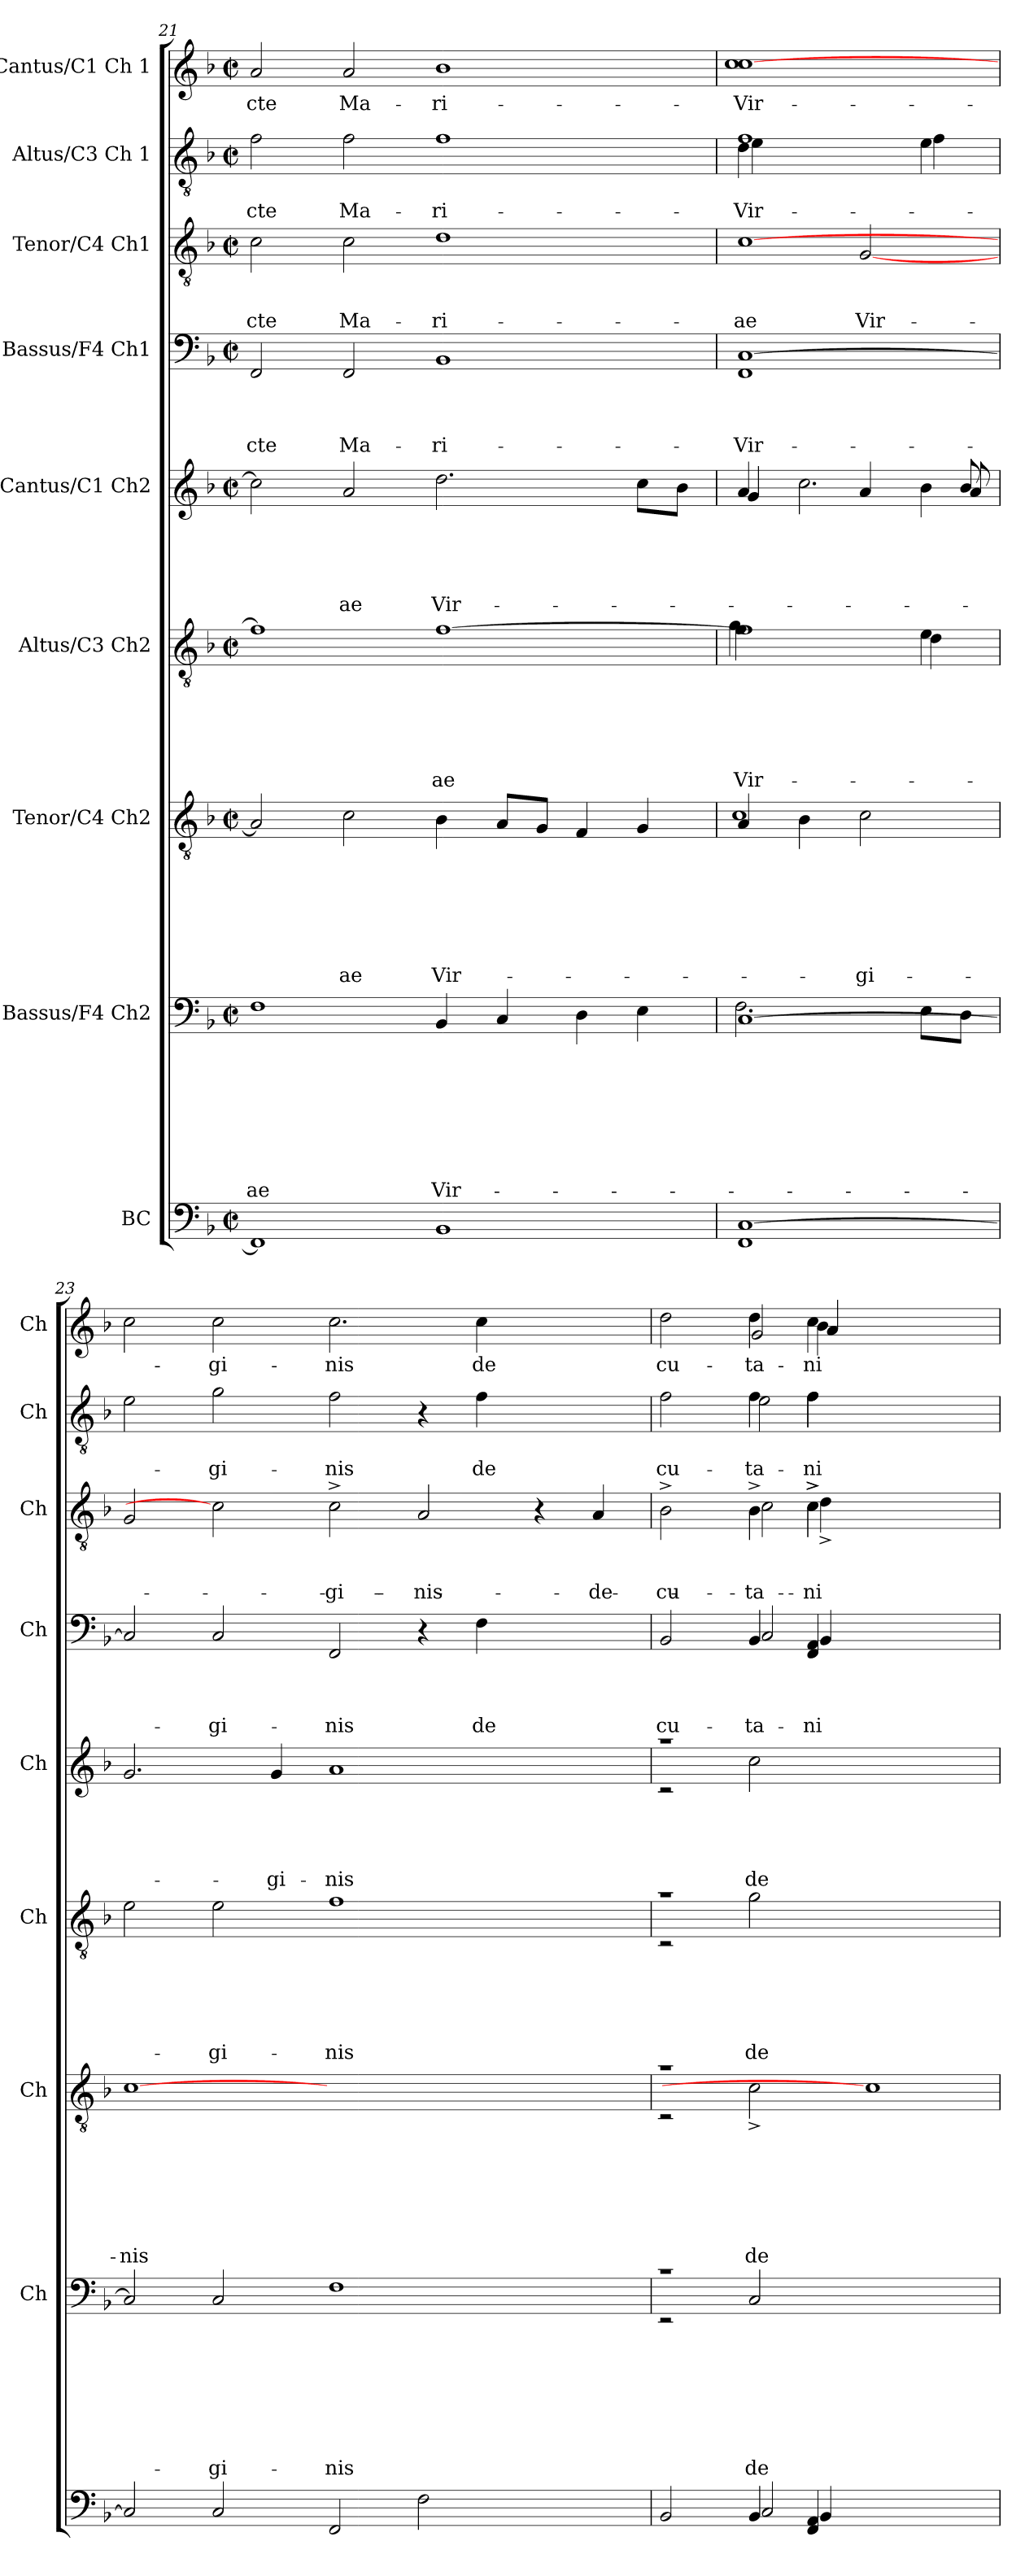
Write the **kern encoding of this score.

**kern	**kern	**text	**text	**text	**text	**text	**text	**text	**text	**kern	**text	**text	**text	**text	**text	**text	**text	**kern	**text	**text	**text	**text	**text	**text	**kern	**text	**text	**text	**text	**text	**kern	**text	**text	**text	**text	**kern	**text	**text	**text	**kern	**text	**text	**kern	**text
*part9	*part8	*part8	*part8	*part8	*part8	*part8	*part8	*part8	*part8	*part7	*part7	*part7	*part7	*part7	*part7	*part7	*part7	*part6	*part6	*part6	*part6	*part6	*part6	*part6	*part5	*part5	*part5	*part5	*part5	*part5	*part4	*part4	*part4	*part4	*part4	*part3	*part3	*part3	*part3	*part2	*part2	*part2	*part1	*part1
*staff9	*staff8	*staff8	*staff8	*staff8	*staff8	*staff8	*staff8	*staff8	*staff8	*staff7	*staff7	*staff7	*staff7	*staff7	*staff7	*staff7	*staff7	*staff6	*staff6	*staff6	*staff6	*staff6	*staff6	*staff6	*staff5	*staff5	*staff5	*staff5	*staff5	*staff5	*staff4	*staff4	*staff4	*staff4	*staff4	*staff3	*staff3	*staff3	*staff3	*staff2	*staff2	*staff2	*staff1	*staff1
*I"BC	*I"Bassus/F4 Ch2	*	*	*	*	*	*	*	*	*I"Tenor/C4 Ch2	*	*	*	*	*	*	*	*I"Altus/C3 Ch2	*	*	*	*	*	*	*I"Cantus/C1 Ch2	*	*	*	*	*	*I"Bassus/F4 Ch1	*	*	*	*	*I"Tenor/C4 Ch1	*	*	*	*I"Altus/C3 Ch 1	*	*	*I"Cantus/C1 Ch 1	*
*	*I'Ch	*	*	*	*	*	*	*	*	*I'Ch	*	*	*	*	*	*	*	*I'Ch	*	*	*	*	*	*	*I'Ch	*	*	*	*	*	*I'Ch	*	*	*	*	*I'Ch	*	*	*	*I'Ch	*	*	*I'Ch	*
*clefF4	*clefF4	*	*	*	*	*	*	*	*	*clefGv2	*	*	*	*	*	*	*	*clefGv2	*	*	*	*	*	*	*clefG2	*	*	*	*	*	*clefF4	*	*	*	*	*clefGv2	*	*	*	*clefGv2	*	*	*clefG2	*
*k[b-]	*k[b-]	*	*	*	*	*	*	*	*	*k[b-]	*	*	*	*	*	*	*	*k[b-]	*	*	*	*	*	*	*k[b-]	*	*	*	*	*	*k[b-]	*	*	*	*	*k[b-]	*	*	*	*k[b-]	*	*	*k[b-]	*
*F:	*F:	*	*	*	*	*	*	*	*	*F:	*	*	*	*	*	*	*	*F:	*	*	*	*	*	*	*F:	*	*	*	*	*	*F:	*	*	*	*	*F:	*	*	*	*F:	*	*	*F:	*
*M2/2	*M2/2	*	*	*	*	*	*	*	*	*M2/2	*	*	*	*	*	*	*	*M2/2	*	*	*	*	*	*	*M2/2	*	*	*	*	*	*M2/2	*	*	*	*	*M2/2	*	*	*	*M2/2	*	*	*M2/2	*
*met(c|)	*met(c|)	*	*	*	*	*	*	*	*	*met(c|)	*	*	*	*	*	*	*	*met(c|)	*	*	*	*	*	*	*met(c|)	*	*	*	*	*	*met(c|)	*	*	*	*	*met(c|)	*	*	*	*met(c|)	*	*	*met(c|)	*
=21	=21	=21	=21	=21	=21	=21	=21	=21	=21	=21	=21	=21	=21	=21	=21	=21	=21	=21	=21	=21	=21	=21	=21	=21	=21	=21	=21	=21	=21	=21	=21	=21	=21	=21	=21	=21	=21	=21	=21	=21	=21	=21	=21	=21
!	!	!	!	!	!	!	!	!	!LO:LY:b	!	!	!	!	!	!	!	!	!	!	!	!	!	!	!	!	!	!	!	!	!	!	!	!	!	!LO:LY:b	!	!	!	!LO:LY:b	!	!	!LO:LY:b	!	!LO:LY:b
1FF]	1F	.	.	.	.	.	.	.	-ae	2A/]	.	.	.	.	.	.	.	1f]	.	.	.	.	.	.	2cc\]	.	.	.	.	.	2FF/	.	.	.	-cte	2c\	.	.	-cte	2f\	.	-cte	2a/	-cte
!	!	!	!	!	!	!	!	!	!	!	!	!	!	!	!	!	!LO:LY:b	!	!	!	!	!	!	!	!	!	!	!	!	!LO:LY:b	!	!	!	!	!LO:LY:b	!	!	!	!LO:LY:b	!	!	!LO:LY:b	!	!LO:LY:b
.	.	.	.	.	.	.	.	.	.	2c\	.	.	.	.	.	.	-ae	.	.	.	.	.	.	.	2a/	.	.	.	.	-ae	2FF/	.	.	.	Ma-	2c\	.	.	Ma-	2f\	.	Ma-	2a/	Ma-
!	!	!	!	!	!	!	!	!	!LO:LY:b	!	!	!	!	!	!	!	!LO:LY:b	!	!	!	!	!	!	!LO:LY:b	!	!	!	!	!	!LO:LY:b	!	!	!	!	!LO:LY:b	!	!	!	!LO:LY:b	!	!	!LO:LY:b	!	!LO:LY:b
1BB-	4BB-/	.	.	.	.	.	.	.	Vir-	4B-\	.	.	.	.	.	.	Vir-	[>1f	.	.	.	.	.	-ae	2.dd\	.	.	.	.	Vir-	1BB-	.	.	.	-ri-	1d	.	.	-ri-	1f	.	-ri-	1b-	-ri-
.	4C/	.	.	.	.	.	.	.	.	8A/L	.	.	.	.	.	.	.	.	.	.	.	.	.	.	.	.	.	.	.	.	.	.	.	.	.	.	.	.	.	.	.	.	.	.
.	.	.	.	.	.	.	.	.	.	8G/J	.	.	.	.	.	.	.	.	.	.	.	.	.	.	.	.	.	.	.	.	.	.	.	.	.	.	.	.	.	.	.	.	.	.
.	4D\	.	.	.	.	.	.	.	.	4F/	.	.	.	.	.	.	.	.	.	.	.	.	.	.	.	.	.	.	.	.	.	.	.	.	.	.	.	.	.	.	.	.	.	.
.	4E\	.	.	.	.	.	.	.	.	4G/	.	.	.	.	.	.	.	.	.	.	.	.	.	.	8cc\L	.	.	.	.	.	.	.	.	.	.	.	.	.	.	.	.	.	.	.
.	.	.	.	.	.	.	.	.	.	.	.	.	.	.	.	.	.	.	.	.	.	.	.	.	8b-\J	.	.	.	.	.	.	.	.	.	.	.	.	.	.	.	.	.	.	.
=22	=22	=22	=22	=22	=22	=22	=22	=22	=22	=22	=22	=22	=22	=22	=22	=22	=22	=22	=22	=22	=22	=22	=22	=22	=22	=22	=22	=22	=22	=22	=22	=22	=22	=22	=22	=22	=22	=22	=22	=22	=22	=22	=22	=22
*	*^	*	*	*	*	*	*	*	*	*^	*	*	*	*	*	*	*	*^	*	*	*	*	*	*	*	*	*	*	*	*	*	*	*	*	*	*	*	*	*	*	*	*	*	*
!	!	!	!	!	!	!	!	!	!	!	!	!	!	!	!	!	!	!	!	!	!	!	!	!	!	!	!LO:LY:b	!	!	!	!	!	!	!	!	!	!	!LO:LY:b	!	!	!	!LO:LY:b	!	!	!LO:LY:b	!	!
*	*	*	*	*	*	*	*	*	*	*	*	*	*	*	*	*	*	*	*	*^	*	*	*	*	*	*	*	*^	*	*	*	*	*	*	*	*	*	*	*^	*	*	*	*^	*	*	*	*
*	*	*	*	*	*	*	*	*	*	*	*	*	*	*	*	*	*	*	*	*	*	*^	*	*	*	*	*	*	*	*^	*	*	*	*	*	*	*	*	*	*	*	*	*	*	*	*	*	*	*	*	*
*	*	*	*	*	*	*	*	*	*	*	*	*	*	*	*	*	*	*	*	*	*	*	*	*	*	*	*	*	*	*	*	*^	*	*	*	*	*	*	*	*	*	*	*	*	*	*	*	*	*	*	*	*	*
!	!	!	!	!	!	!	!	!	!	!	!	!	!	!	!	!	!	!	!	!	!	!	!	!	!	!	!	!	!	!	!	!	!	!	!	!	!	!	!	!	!	!	!	!	!	!	!	!	!	!	!	!LO:LY:b	!	!LO:LY:b
*	*	*	*	*	*	*	*	*	*	*	*	*	*	*	*	*	*	*	*	*	*	*	*	*	*	*	*	*	*	*	*	*	*	*	*	*	*	*	*	*	*	*	*	*	*	*	*	*	*^	*^	*	*	*	*
1FF [<1C	[<1C	2.F\	.	.	.	.	.	.	.	.	4A/	1c	.	.	.	.	.	.	.	1f]	4g\	4f\	2.ryy	.	.	.	.	.	Vir-	4a/	4g/	2..ryy	2..ryy	.	.	.	.	.	1FF [<1C	.	.	.	Vir-	[1c	2ryy	.	.	-ae	1f	4e\	4d\	2.ryy	.	Vir-	1cc [>1cc	Vir-
.	.	.	.	.	.	.	.	.	.	.	4B-\	.	.	.	.	.	.	.	.	.	2.ryy	2ryy	.	.	.	.	.	.	.	2.cc\	4ryy	.	.	.	.	.	.	.	.	.	.	.	.	.	.	.	.	.	.	2.ryy	2ryy	.	.	.	.	.
!	!	!	!	!	!	!	!	!	!	!	!	!	!	!	!	!	!	!	!LO:LY:b	!	!	!	!	!	!	!	!	!	!	!	!	!	!	!	!	!	!	!	!	!	!	!	!	!	!	!	!	!LO:LY:b	!	!	!	!	!	!	!	!
.	.	.	.	.	.	.	.	.	.	.	2c\	.	.	.	.	.	.	.	-gi-	.	.	.	.	.	.	.	.	.	.	.	4a/	.	.	.	.	.	.	.	.	.	.	.	.	.	[<2G/	.	.	Vir-	.	.	.	.	.	.	.	.
.	.	8E\L	.	.	.	.	.	.	.	.	.	.	.	.	.	.	.	.	.	.	.	4e\	4d\	.	.	.	.	.	.	.	4b-\	.	.	.	.	.	.	.	.	.	.	.	.	.	.	.	.	.	.	.	4e\	4f\	.	.	.	.
.	.	8D\J	.	.	.	.	.	.	.	.	.	.	.	.	.	.	.	.	.	.	.	.	.	.	.	.	.	.	.	.	.	8b-/	8a/	.	.	.	.	.	.	.	.	.	.	.	.	.	.	.	.	.	.	.	.	.	.	.
*	*	*	*	*	*	*	*	*	*	*	*v	*v	*	*	*	*	*	*	*	*	*	*	*	*	*	*	*	*	*	*	*	*	*	*	*	*	*	*	*	*	*	*	*	*v	*v	*	*	*	*v	*v	*v	*v	*	*	*	*
*	*	*	*	*	*	*	*	*	*	*	*	*	*	*	*	*	*	*	*v	*v	*v	*v	*	*	*	*	*	*	*	*	*	*	*	*	*	*	*	*	*	*	*	*	*	*	*	*	*	*	*	*	*
=23	=23	=23	=23	=23	=23	=23	=23	=23	=23	=23	=23	=23	=23	=23	=23	=23	=23	=23	=23	=23	=23	=23	=23	=23	=23	=23	=23	=23	=23	=23	=23	=23	=23	=23	=23	=23	=23	=23	=23	=23	=23	=23	=23	=23	=23	=23	=23	=23
!	!	!	!	!	!	!	!	!	!	!	!	!	!	!	!	!	!	!LO:LY:b	!	!	!	!	!	!	!	!	!	!	!	!	!	!	!	!	!	!	!	!	!	!	!	!	!	!	!	!	!	!
*	*v	*v	*	*	*	*	*	*	*	*	*	*	*	*	*	*	*	*	*	*	*	*	*	*	*	*v	*v	*v	*v	*	*	*	*	*	*	*	*	*	*	*	*	*	*	*	*	*	*	*
2C/]	2C/]	.	.	.	.	.	.	.	.	[1c	.	.	.	.	.	.	-nis	2e\	.	.	.	.	.	.	2.g/	.	.	.	.	.	2C/]	.	.	.	.	2G/	.	.	.	2e\	.	.	2cc\	.
!	!	!	!	!	!	!	!	!	!LO:LY:b	!	!	!	!	!	!	!	!	!	!	!	!	!	!	!LO:LY:b	!	!	!	!	!	!	!	!	!	!	!LO:LY:b	!	!	!	!	!	!	!LO:LY:b	!	!LO:LY:b
2C/	2C/	.	.	.	.	.	.	.	-gi-	.	.	.	.	.	.	.	.	2e\	.	.	.	.	.	-gi-	.	.	.	.	.	.	2C/	.	.	.	-gi-	2c]	.	.	.	2g\	.	-gi-	2cc\	-gi-
!	!	!	!	!	!	!	!	!	!	!	!	!	!	!	!	!	!	!	!	!	!	!	!	!	!	!	!	!	!	!LO:LY:b	!	!	!	!	!	!	!	!	!	!	!	!	!	!
.	.	.	.	.	.	.	.	.	.	.	.	.	.	.	.	.	.	.	.	.	.	.	.	.	4g/	.	.	.	.	-gi-	.	.	.	.	.	.	.	.	.	.	.	.	.	.
!	!	!	!	!	!	!	!	!	!LO:LY:b	!	!	!	!	!	!	!	!	!	!	!	!	!	!	!LO:LY:b	!	!	!	!	!	!LO:LY:b:rj	!	!	!	!	!LO:LY:b	!	!	!	!LO:LY:b	!	!	!LO:LY:b	!	!LO:LY:b
2FF/	1F	.	.	.	.	.	.	.	-nis	1.ryy	.	.	.	.	.	.	.	1f	.	.	.	.	.	-nis	1a	.	.	.	.	-nis	2FF/	.	.	.	-nis	2c^>\	.	.	-gi-	2f\	.	-nis	2.cc\	-nis
!	!	!	!	!	!	!	!	!	!	!	!	!	!	!	!	!	!	!	!	!	!	!	!	!	!	!	!	!	!	!	!	!	!	!	!	!	!	!	!LO:LY:b	!	!	!	!	!
2F\	.	.	.	.	.	.	.	.	.	.	.	.	.	.	.	.	.	.	.	.	.	.	.	.	.	.	.	.	.	.	4r	.	.	.	.	2A/	.	.	-nis	4r	.	.	.	.
!	!	!	!	!	!	!	!	!	!	!	!	!	!	!	!	!	!	!	!	!	!	!	!	!	!	!	!	!	!	!	!	!	!	!	!LO:LY:b	!	!	!	!	!	!	!LO:LY:b	!	!LO:LY:b
.	.	.	.	.	.	.	.	.	.	.	.	.	.	.	.	.	.	.	.	.	.	.	.	.	.	.	.	.	.	.	4F\	.	.	.	de	.	.	.	.	4f\	.	de	4cc\	de
2ryy	2ryy	.	.	.	.	.	.	.	.	.	.	.	.	.	.	.	.	2ryy	.	.	.	.	.	.	2ryy	.	.	.	.	.	2ryy	.	.	.	.	4r	.	.	.	2ryy	.	.	2ryy	.
!	!	!	!	!	!	!	!	!	!	!	!	!	!	!	!	!	!	!	!	!	!	!	!	!	!	!	!	!	!	!	!	!	!	!	!	!	!	!	!LO:LY:b	!	!	!	!	!
.	.	.	.	.	.	.	.	.	.	.	.	.	.	.	.	.	.	.	.	.	.	.	.	.	.	.	.	.	.	.	.	.	.	.	.	4A/	.	.	de	.	.	.	.	.
=24	=24	=24	=24	=24	=24	=24	=24	=24	=24	=24	=24	=24	=24	=24	=24	=24	=24	=24	=24	=24	=24	=24	=24	=24	=24	=24	=24	=24	=24	=24	=24	=24	=24	=24	=24	=24	=24	=24	=24	=24	=24	=24	=24	=24
*^	*^	*	*	*	*	*	*	*	*	*^	*	*	*	*	*	*	*	*^	*	*	*	*	*	*	*^	*	*	*	*	*	*	*	*	*	*	*	*	*	*	*	*	*	*	*
*	*^	*	*	*	*	*	*	*	*	*	*	*	*	*	*	*	*	*	*	*	*	*	*	*	*	*	*	*	*	*	*	*	*	*	*	*	*	*	*	*	*	*	*	*	*	*	*	*	*
*	*	*^	*	*	*	*	*	*	*	*	*	*	*	*	*	*	*	*	*	*	*	*	*	*	*	*	*	*	*	*	*	*	*	*	*	*	*	*	*	*	*	*	*	*	*	*	*	*	*	*
!	!	!	!	!	!	!	!	!	!	!	!	!	!	!	!	!	!	!	!	!	!	!	!	!	!	!	!	!	!	!	!	!	!	!	!	!	!	!	!	!	!	!LO:LY:b	!	!	!	!LO:LY:b	!	!	!LO:LY:b	!	!LO:LY:b
*	*	*	*	*	*	*	*	*	*	*	*	*	*	*	*	*	*	*	*	*	*	*	*	*	*	*	*	*	*	*	*	*	*	*	*	*	*	*^	*	*	*	*	*^	*	*	*	*^	*	*	*^	*
*	*	*	*	*	*	*	*	*	*	*	*	*	*	*	*	*	*	*	*	*	*	*	*	*	*	*	*	*	*	*	*	*	*	*	*	*	*	*	*^	*	*	*	*	*	*^	*	*	*	*	*^	*	*	*	*^	*
*	*	*	*	*	*	*	*	*	*	*	*	*	*	*	*	*	*	*	*	*	*	*	*	*	*	*	*	*	*	*	*	*	*	*	*	*	*	*	*	*^	*	*	*	*	*	*	*^	*	*	*	*	*	*^	*	*	*	*	*^	*
2BB-/	2.ryy	2.ryy	2ryy	1rc	2rEE	.	.	.	.	.	.	.	.	1ra	2rC	.	.	.	.	.	.	.	1ra	2rC	.	.	.	.	.	.	1raa	2rc	.	.	.	.	.	2BB-/	2.ryy	2.ryy	2ryy	.	.	.	cu-	2B-^<\	2.ryy	2.ryy	2ryy	.	.	cu-	2f\	2.ryy	2.ryy	2ryy	.	cu-	2dd\	2.ryy	2.ryy	2ryy	cu-
!	!	!	!	!	!	!	!	!	!	!	!	!	!LO:LY:b	!	!	!	!	!	!	!	!	!LO:LY:b	!	!	!	!	!	!	!	!LO:LY:b	!	!	!	!	!	!	!LO:LY:b	!	!	!	!	!	!	!	!LO:LY:b	!	!	!	!	!	!	!	!	!	!	!	!	!	!	!	!	!	!
!	!	!	!	!	!	!	!	!	!	!	!	!	!	!	!	!	!	!	!	!	!	!	!	!	!	!	!	!	!	!	!	!	!	!	!	!	!	!	!	!	!	!	!	!	!LO:LY:b:rj	!	!	!	!	!	!	!LO:LY:b	!	!	!	!	!	!	!	!	!	!	!
!	!	!	!	!	!	!	!	!	!	!	!	!	!	!	!	!	!	!	!	!	!	!	!	!	!	!	!	!	!	!	!	!	!	!	!	!	!	!	!	!	!	!	!	!	!	!	!	!	!	!	!	!LO:LY:b:rj	!	!	!	!	!	!LO:LY:b	!	!	!	!	!
!	!	!	!	!	!	!	!	!	!	!	!	!	!	!	!	!	!	!	!	!	!	!	!	!	!	!	!	!	!	!	!	!	!	!	!	!	!	!	!	!	!	!	!	!	!	!	!	!	!	!	!	!	!	!	!	!	!	!LO:LY:b:rj	!	!	!	!	!LO:LY:b
!	!	!	!	!	!	!	!	!	!	!	!	!	!	!	!	!	!	!	!	!	!	!	!	!	!	!	!	!	!	!	!	!	!	!	!	!	!	!	!	!	!	!	!	!	!	!	!	!	!	!	!	!	!	!	!	!	!	!	!	!	!	!	!LO:LY:b:rj
4BB-/	.	.	2C/	.	2C/	.	.	.	.	.	.	.	de	.	2c^<\	.	.	.	.	.	.	de	.	2g\	.	.	.	.	.	de	.	2cc\	.	.	.	.	de	4BB-/	.	.	2C/	.	.	.	-ta-	4B-^<\	.	.	2c\	.	.	-ta-	4f\	.	.	2e\	.	-ta-	4dd\	.	.	2g/	-ta-
!	!	!	!	!	!	!	!	!	!	!	!	!	!	!	!	!	!	!	!	!	!	!	!	!	!	!	!	!	!	!	!	!	!	!	!	!	!	!	!	!	!	!	!	!	!LO:LY:b	!	!	!	!	!	!	!	!	!	!	!	!	!	!	!	!	!	!
!	!	!	!	!	!	!	!	!	!	!	!	!	!	!	!	!	!	!	!	!	!	!	!	!	!	!	!	!	!	!	!	!	!	!	!	!	!	!	!	!	!	!	!	!	!LO:LY:b	!	!	!	!	!	!	!	!	!	!	!	!	!	!	!	!	!	!
!	!	!	!	!	!	!	!	!	!	!	!	!	!	!	!	!	!	!	!	!	!	!	!	!	!	!	!	!	!	!	!	!	!	!	!	!	!	!	!	!	!	!	!	!	!LO:LY:b	!	!	!	!	!	!	!LO:LY:b	!	!	!	!	!	!	!	!	!	!	!
!	!	!	!	!	!	!	!	!	!	!	!	!	!	!	!	!	!	!	!	!	!	!	!	!	!	!	!	!	!	!	!	!	!	!	!	!	!	!	!	!	!	!	!	!	!	!	!	!	!	!	!	!LO:LY:b	!	!	!	!	!	!	!	!	!	!	!
!	!	!	!	!	!	!	!	!	!	!	!	!	!	!	!	!	!	!	!	!	!	!	!	!	!	!	!	!	!	!	!	!	!	!	!	!	!	!	!	!	!	!	!	!	!	!	!	!	!	!	!	!LO:LY:b	!	!	!	!	!	!LO:LY:b	!	!	!	!	!
!	!	!	!	!	!	!	!	!	!	!	!	!	!	!	!	!	!	!	!	!	!	!	!	!	!	!	!	!	!	!	!	!	!	!	!	!	!	!	!	!	!	!	!	!	!	!	!	!	!	!	!	!	!	!	!	!	!	!LO:LY:b	!	!	!	!	!
!	!	!	!	!	!	!	!	!	!	!	!	!	!	!	!	!	!	!	!	!	!	!	!	!	!	!	!	!	!	!	!	!	!	!	!	!	!	!	!	!	!	!	!	!	!	!	!	!	!	!	!	!	!	!	!	!	!	!LO:LY:b	!	!	!	!	!LO:LY:b
!	!	!	!	!	!	!	!	!	!	!	!	!	!	!	!	!	!	!	!	!	!	!	!	!	!	!	!	!	!	!	!	!	!	!	!	!	!	!	!	!	!	!	!	!	!	!	!	!	!	!	!	!	!	!	!	!	!	!	!	!	!	!	!LO:LY:b
!	!	!	!	!	!	!	!	!	!	!	!	!	!	!	!	!	!	!	!	!	!	!	!	!	!	!	!	!	!	!	!	!	!	!	!	!	!	!	!	!	!	!	!	!	!	!	!	!	!	!	!	!	!	!	!	!	!	!	!	!	!	!	!LO:LY:b
4AA/	4BB-/	4FF/	.	.	.	.	.	.	.	.	.	.	.	.	.	.	.	.	.	.	.	.	.	.	.	.	.	.	.	.	.	.	.	.	.	.	.	4AA/	4BB-/	4FF/	.	.	.	.	-ni-	4c^<\	4d^<\	4c^>\	.	.	.	-ni-	4f\	4f\	4f\	.	.	-ni-	4cc\	4b-\	4a/	.	-ni-
1ryy	1ryy	1ryy	1ryy	1ryy	1ryy	.	.	.	.	.	.	.	.	1c]	1ryy	.	.	.	.	.	.	.	1ryy	1ryy	.	.	.	.	.	.	1ryy	1ryy	.	.	.	.	.	1ryy	1ryy	1ryy	1ryy	.	.	.	.	1ryy	1ryy	1ryy	1ryy	.	.	.	1ryy	1ryy	1ryy	1ryy	.	.	1ryy	1ryy	1ryy	1ryy	.
*v	*v	*v	*v	*	*	*	*	*	*	*	*	*	*	*v	*v	*	*	*	*	*	*	*	*v	*v	*	*	*	*	*	*	*v	*v	*	*	*	*	*	*v	*v	*v	*v	*	*	*	*	*v	*v	*v	*v	*	*	*	*v	*v	*v	*v	*	*	*v	*v	*v	*v	*
*	*v	*v	*	*	*	*	*	*	*	*	*	*	*	*	*	*	*	*	*	*	*	*	*	*	*	*	*	*	*	*	*	*	*	*	*	*	*	*	*	*	*	*	*	*	*
=	=	=	=	=	=	=	=	=	=	=	=	=	=	=	=	=	=	=	=	=	=	=	=	=	=	=	=	=	=	=	=	=	=	=	=	=	=	=	=	=	=	=	=	=
*-	*-	*-	*-	*-	*-	*-	*-	*-	*-	*-	*-	*-	*-	*-	*-	*-	*-	*-	*-	*-	*-	*-	*-	*-	*-	*-	*-	*-	*-	*-	*-	*-	*-	*-	*-	*-	*-	*-	*-	*-	*-	*-	*-	*-
